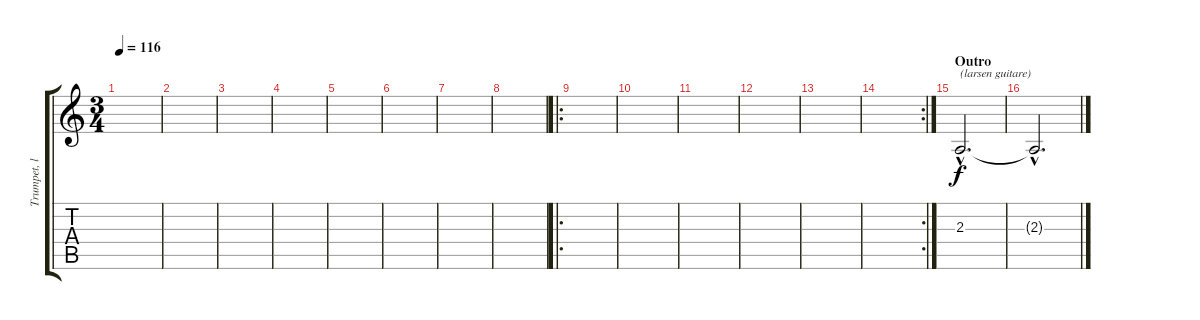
\track ("Trumpet, larsens" "Trumpet, l") {instrument trumpet}
\staff {score tabs}
\tuning (E4 B3 G3 D3 A2 E2) {hide}
\ts (3 4)
\tempo 116
\clef g2
\ks c
|
|
|
|
|
|
|
|
\ro
|
|
|
|
|
\rc 2
|
\section ("" "Outro")
2.3{hac}.2{d txt "(larsen guitare)" volume 16 instrument guitarharmonics} |
2.3{hac t}.2{d}
